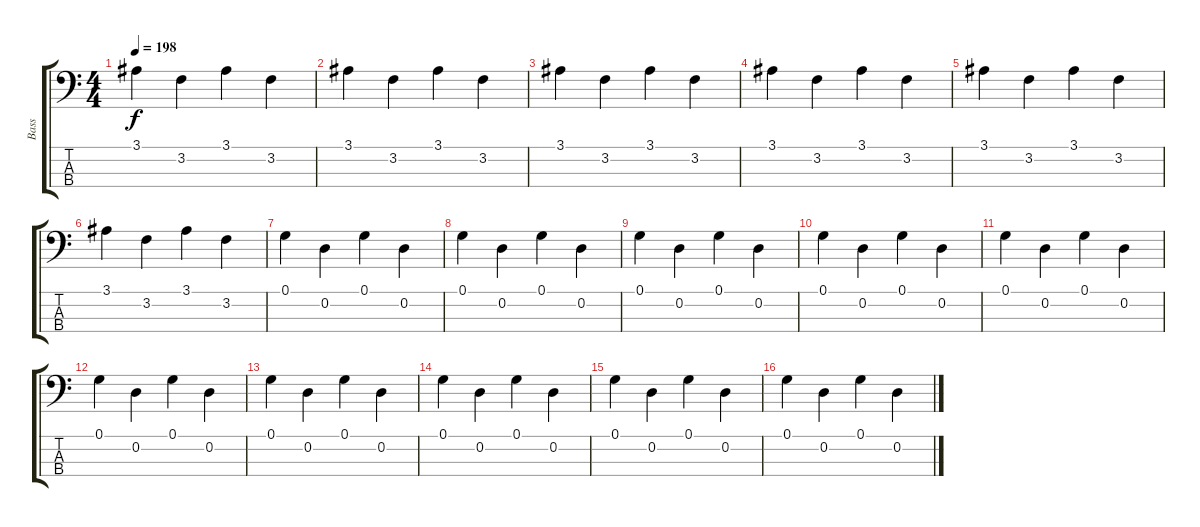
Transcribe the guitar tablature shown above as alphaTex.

\track ("Bass" "Bass") {instrument acousticguitarnylon}
\staff {score tabs}
\tuning (G2 D2 A1 E1) {hide}
\ts (4 4)
\tempo 198
\clef f4
\ks c
3.1.4{dy f} 3.2.4 3.1.4 3.2.4 |
3.1.4 3.2.4 3.1.4 3.2.4 |
3.1.4 3.2.4 3.1.4 3.2.4 |
3.1.4 3.2.4 3.1.4 3.2.4 |
3.1.4 3.2.4 3.1.4 3.2.4 |
3.1.4 3.2.4 3.1.4 3.2.4 |
0.1.4 0.2.4 0.1.4 0.2.4 |
0.1.4 0.2.4 0.1.4 0.2.4 |
0.1.4 0.2.4 0.1.4 0.2.4 |
0.1.4 0.2.4 0.1.4 0.2.4 |
0.1.4 0.2.4 0.1.4 0.2.4 |
0.1.4 0.2.4 0.1.4 0.2.4 |
0.1.4 0.2.4 0.1.4 0.2.4 |
0.1.4 0.2.4 0.1.4 0.2.4 |
0.1.4 0.2.4 0.1.4 0.2.4 |
0.1.4 0.2.4 0.1.4 0.2.4
